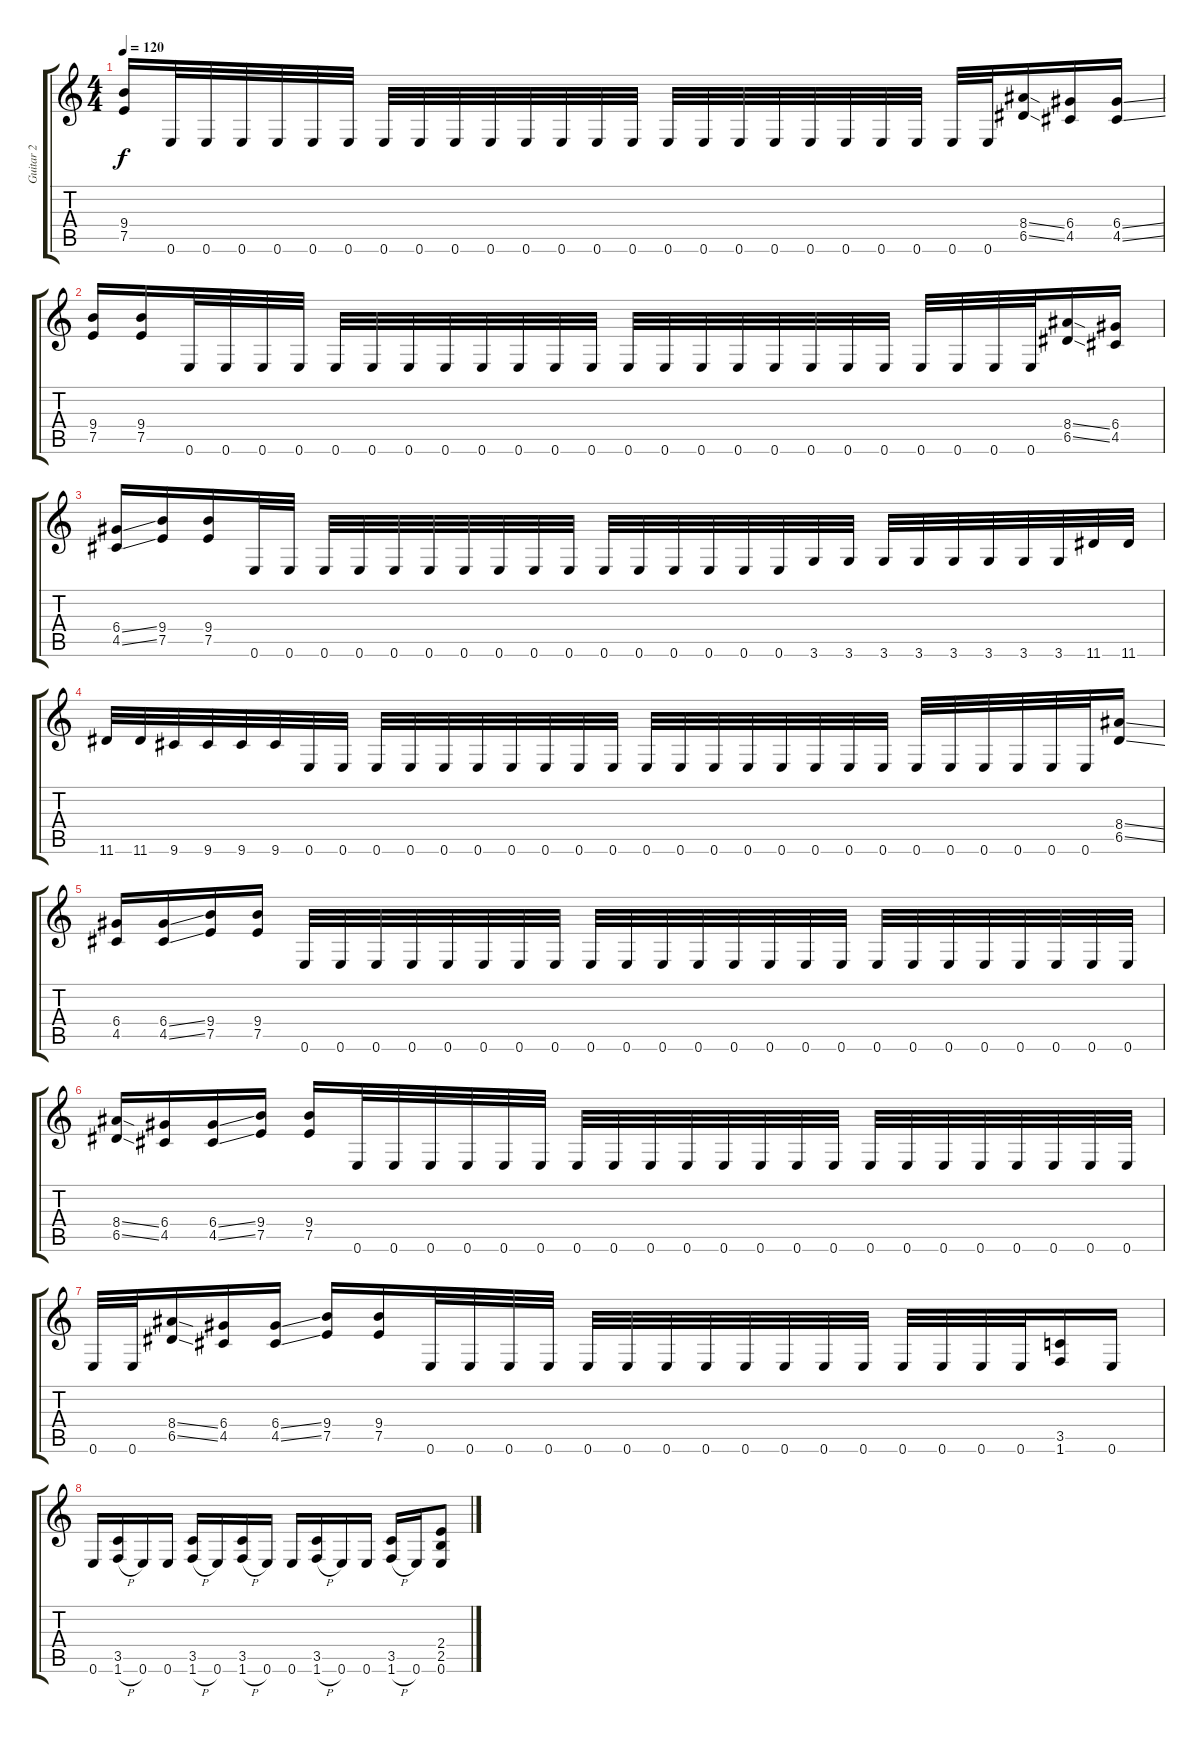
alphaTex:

\track ("Guitar 2" "Guitar 2") {instrument distortionguitar}
\staff {score tabs}
\tuning (E4 B3 G3 D3 A2 E2) {hide}
\ts (4 4)
\tempo 120
\clef g2
\ks c
(9.4 7.5).16{dy f} 0.6.32 0.6.32 0.6.32 0.6.32 0.6.32 0.6.32 0.6.32 0.6.32 0.6.32 0.6.32 0.6.32 0.6.32 0.6.32 0.6.32 0.6.32 0.6.32 0.6.32 0.6.32 0.6.32 0.6.32 0.6.32 0.6.32 0.6.32 0.6.32 (8.4{ss} 6.5{ss}).16 (6.4 4.5).16 (6.4{ss} 4.5{ss}).16 |
(9.4 7.5).16 (9.4 7.5).16 0.6.32 0.6.32 0.6.32 0.6.32 0.6.32 0.6.32 0.6.32 0.6.32 0.6.32 0.6.32 0.6.32 0.6.32 0.6.32 0.6.32 0.6.32 0.6.32 0.6.32 0.6.32 0.6.32 0.6.32 0.6.32 0.6.32 0.6.32 0.6.32 (8.4{ss} 6.5{ss}).16 (6.4 4.5).16 |
(6.4{ss} 4.5{ss}).16 (9.4 7.5).16 (9.4 7.5).16 0.6.32 0.6.32 0.6.32 0.6.32 0.6.32 0.6.32 0.6.32 0.6.32 0.6.32 0.6.32 0.6.32 0.6.32 0.6.32 0.6.32 0.6.32 0.6.32 3.6.32 3.6.32 3.6.32 3.6.32 3.6.32 3.6.32 3.6.32 3.6.32 11.6.32 11.6.32 |
11.6.32 11.6.32 9.6.32 9.6.32 9.6.32 9.6.32 0.6.32 0.6.32 0.6.32 0.6.32 0.6.32 0.6.32 0.6.32 0.6.32 0.6.32 0.6.32 0.6.32 0.6.32 0.6.32 0.6.32 0.6.32 0.6.32 0.6.32 0.6.32 0.6.32 0.6.32 0.6.32 0.6.32 0.6.32 0.6.32 (8.4{ss} 6.5{ss}).16 |
(6.4 4.5).16 (6.4{ss} 4.5{ss}).16 (9.4 7.5).16 (9.4 7.5).16 0.6.32 0.6.32 0.6.32 0.6.32 0.6.32 0.6.32 0.6.32 0.6.32 0.6.32 0.6.32 0.6.32 0.6.32 0.6.32 0.6.32 0.6.32 0.6.32 0.6.32 0.6.32 0.6.32 0.6.32 0.6.32 0.6.32 0.6.32 0.6.32 |
(8.4{ss} 6.5{ss}).16 (6.4 4.5).16 (6.4{ss} 4.5{ss}).16 (9.4 7.5).16 (9.4 7.5).16 0.6.32 0.6.32 0.6.32 0.6.32 0.6.32 0.6.32 0.6.32 0.6.32 0.6.32 0.6.32 0.6.32 0.6.32 0.6.32 0.6.32 0.6.32 0.6.32 0.6.32 0.6.32 0.6.32 0.6.32 0.6.32 0.6.32 |
0.6.32 0.6.32 (8.4{ss} 6.5{ss}).16 (6.4 4.5).16 (6.4{ss} 4.5{ss}).16 (9.4 7.5).16 (9.4 7.5).16 0.6.32 0.6.32 0.6.32 0.6.32 0.6.32 0.6.32 0.6.32 0.6.32 0.6.32 0.6.32 0.6.32 0.6.32 0.6.32 0.6.32 0.6.32 0.6.32 (3.5 1.6).16 0.6.16 |
0.6.16 (3.5 1.6{h}).16 0.6.16 0.6.16 (3.5 1.6{h}).16 0.6.16 (3.5 1.6{h}).16 0.6.16 0.6.16 (3.5 1.6{h}).16 0.6.16 0.6.16 (3.5 1.6{h}).16 0.6.16 (2.4 2.5 0.6).8
